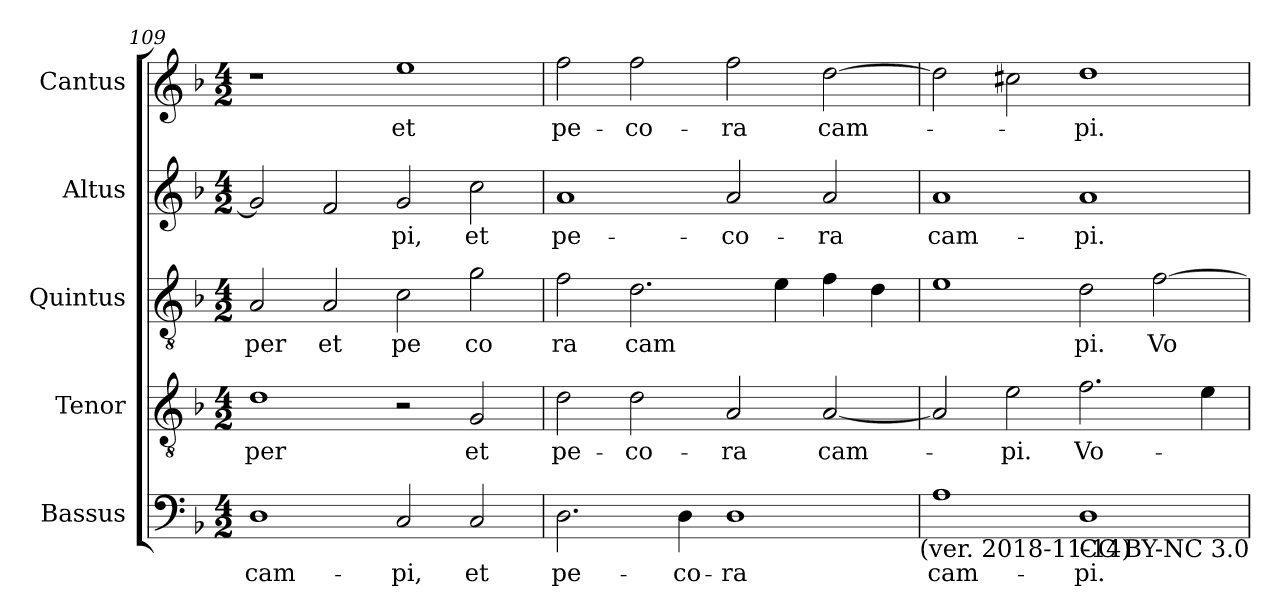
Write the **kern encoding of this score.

**kern	**text	**kern	**text	**kern	**text	**kern	**text	**kern	**text
*part5	*part5	*part4	*part4	*part3	*part3	*part2	*part2	*part1	*part1
*staff5	*staff5	*staff4	*staff4	*staff3	*staff3	*staff2	*staff2	*staff1	*staff1
*I"Bassus	*	*I"Tenor	*	*I"Quintus	*	*I"Altus	*	*I"Cantus	*
*I'Bassus	*	*I'Tenor	*	*I'Quintus	*	*I'Altus	*	*I'Cantus	*
*clefF4	*	*clefGv2	*	*clefGv2	*	*clefG2	*	*clefG2	*
*k[b-]	*	*k[b-]	*	*k[b-]	*	*k[b-]	*	*k[b-]	*
*F:	*	*F:	*	*F:	*	*F:	*	*F:	*
*M4/2	*	*M4/2	*	*M4/2	*	*M4/2	*	*M4/2	*
=109	=109	=109	=109	=109	=109	=109	=109	=109	=109
!	!LO:LY:b:cj	!	!LO:LY:b:cj	!	!LO:LY:b:cj	!	!	!	!
1D	cam-	1d	-per	2A/	per	2g/]	.	1r	.
!	!	!	!	!	!LO:LY:b:cj	!	!	!	!
.	.	.	.	2A/	et	2f/	.	.	.
!	!LO:LY:b:cj	!	!	!	!LO:LY:b:cj	!	!LO:LY:b:cj	!	!LO:LY:b:cj
2C/	-pi,	2r	.	2c\	pe	2g/	-pi,	1ee	et
!	!LO:LY:b:cj	!	!LO:LY:b:cj	!	!LO:LY:b:cj	!	!LO:LY:b:cj	!	!
2C/	et	2G/	et	2g\	co	2cc\	et	.	.
=110	=110	=110	=110	=110	=110	=110	=110	=110	=110
!	!LO:LY:b:cj	!	!LO:LY:b:cj	!	!LO:LY:b:cj	!	!LO:LY:b:cj	!	!LO:LY:b:cj
2.D\	pe-	2d\	pe-	2f\	ra	1a	pe-	2ff\	pe-
!	!	!	!LO:LY:b:cj	!	!LO:LY:b	!	!	!	!LO:LY:b:cj
.	.	2d\	-co-	2.d\	cam	.	.	2ff\	-co-
!	!LO:LY:b:cj	!	!	!	!	!	!	!	!
4D\	-co-	.	.	.	.	.	.	.	.
!	!LO:LY:b:cj	!	!LO:LY:b:cj	!	!	!	!LO:LY:b:cj	!	!LO:LY:b:cj
1D	-ra	2A/	-ra	.	.	2a/	-co-	2ff\	-ra
.	.	.	.	4e\	.	.	.	.	.
!	!	!	!LO:LY:b	!	!	!	!LO:LY:b:cj	!	!LO:LY:b
.	.	[<2A/	cam-	4f\	.	2a/	-ra	[>2dd\	cam-
.	.	.	.	4d\	.	.	.	.	.
!LO:TX:b:t=(ver. 2018-11-14)	!	!	!	!	!	!	!	!	!
=111	=111	=111	=111	=111	=111	=111	=111	=111	=111
!	!LO:LY:b:cj	!	!	!	!	!	!LO:LY:b:cj	!	!
1A	cam-	2A/]	.	1e	.	1a	cam-	2dd\]	.
!	!	!	!LO:LY:b:cj	!	!	!	!	!	!
.	.	2e\	-pi.	.	.	.	.	2cc#\	.
!	!LO:LY:b:cj	!	!LO:LY:b	!	!LO:LY:b:cj	!	!LO:LY:b:cj	!	!LO:LY:b:cj
1D	-pi.	2.f\	Vo-	2d\	pi.	1a	-pi.	1dd	-pi.
!	!	!	!	!	!LO:LY:b	!	!	!	!
.	.	.	.	[>2f\	Vo	.	.	.	.
.	.	4e\	.	.	.	.	.	.	.
!LO:TX:b:t=CC BY-NC 3.0	!	!	!	!	!	!	!	!	!
=	=	=	=	=	=	=	=	=	=
*-	*-	*-	*-	*-	*-	*-	*-	*-	*-
